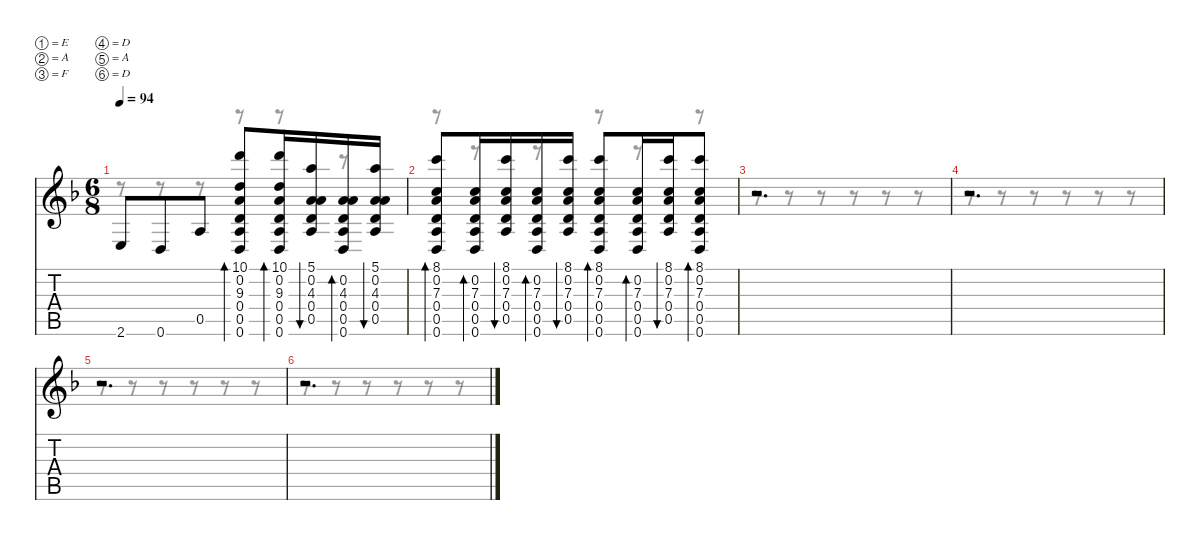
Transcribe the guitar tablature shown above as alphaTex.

\defaultSystemsLayout 4
\hideDynamics
\bracketExtendMode nobrackets
\singleTrackTrackNamePolicy hidden
\multiTrackTrackNamePolicy hidden
\otherSystemsTrackNameOrientation horizontal
\track ("M. Akerfeldt (Acoustic)" "s.guit.") {instrument acousticguitarsteel}
\staff {score tabs}
\tuning (E4 A3 F3 D3 A2 D2)
\voice
\ts (6 8)
\tempo 94
\clef g2
\ks dminor
2.6{acc forcenatural}.8{dy ff beam Up} 0.6{acc forcenatural}.8{beam Up} 0.5{acc forcenatural}.8{beam Up} (10.1{acc forcenatural} 0.2{acc forcenatural} 9.3{acc forcenatural} 0.4{acc forcenatural} 0.5{acc forcenatural} 0.6{acc forcenatural}).8{bd 30 dy f beam Up} (10.1{acc forcenatural} 0.2{acc forcenatural} 9.3{acc forcenatural} 0.4{acc forcenatural} 0.5{acc forcenatural} 0.6{acc forcenatural}).16{bd 30 beam Up} (5.1{acc forcenatural} 0.2{acc forcenatural} 4.3{acc forcenatural} 0.4{acc forcenatural} 0.5{acc forcenatural}).16{bu 30 beam Up} (0.2{acc forcenatural} 4.3{acc forcenatural} 0.4{acc forcenatural} 0.5{acc forcenatural} 0.6{acc forcenatural}).16{bd 30 beam Up} (5.1{acc forcenatural} 0.2{acc forcenatural} 4.3{acc forcenatural} 0.4{acc forcenatural} 0.5{acc forcenatural}).16{bu 30 beam Up} |
(8.1{acc forcenatural} 0.2{acc forcenatural} 7.3{acc forcenatural} 0.4{acc forcenatural} 0.5{acc forcenatural} 0.6{acc forcenatural}).8{bd 30 beam Up} (0.2{acc forcenatural} 7.3{acc forcenatural} 0.4{acc forcenatural} 0.5{acc forcenatural} 0.6{acc forcenatural}).16{bd 30 beam Up} (8.1{acc forcenatural} 0.2{acc forcenatural} 7.3{acc forcenatural} 0.4{acc forcenatural} 0.5{acc forcenatural}).16{bu 30 beam Up} (0.2{acc forcenatural} 7.3{acc forcenatural} 0.4{acc forcenatural} 0.5{acc forcenatural} 0.6{acc forcenatural}).16{bd 30 beam Up} (8.1{acc forcenatural} 0.2{acc forcenatural} 7.3{acc forcenatural} 0.4{acc forcenatural} 0.5{acc forcenatural}).16{bu 30 beam Up} (8.1{acc forcenatural} 0.2{acc forcenatural} 7.3{acc forcenatural} 0.4{acc forcenatural} 0.5{acc forcenatural} 0.6{acc forcenatural}).8{bd 30 beam Up} (0.2{acc forcenatural} 7.3{acc forcenatural} 0.4{acc forcenatural} 0.5{acc forcenatural} 0.6{acc forcenatural}).16{bd 30 beam Up} (8.1{acc forcenatural} 0.2{acc forcenatural} 7.3{acc forcenatural} 0.4{acc forcenatural} 0.5{acc forcenatural}).16{bu 30 beam Up} (8.1{acc forcenatural} 0.2{acc forcenatural} 7.3{acc forcenatural} 0.4{acc forcenatural} 0.5{acc forcenatural} 0.6{acc forcenatural}).8{bd 30 beam Up} |
r.2{d beam Up} |
r.2{d beam Up} |
r.2{d beam Up} |
r.2{d beam Up}
\voice
\clef g2
\ottava regular
\simile none
\ks dminor
r.8{dy mf beam Down} r.8{beam Down} r.8{beam Down} r.8{beam Down} r.8{beam Down} r.8{beam Down} |
r.8{beam Down} r.8{beam Down} r.8{beam Down} r.8{beam Down} r.8{beam Down} r.8{beam Down} |
r.8{beam Down} r.8{beam Down} r.8{beam Down} r.8{beam Down} r.8{beam Down} r.8{beam Down} |
r.8{beam Down} r.8{beam Down} r.8{beam Down} r.8{beam Down} r.8{beam Down} r.8{beam Down} |
r.8{beam Down} r.8{beam Down} r.8{beam Down} r.8{beam Down} r.8{beam Down} r.8{beam Down} |
r.8{beam Down} r.8{beam Down} r.8{beam Down} r.8{beam Down} r.8{beam Down} r.8{beam Down}
